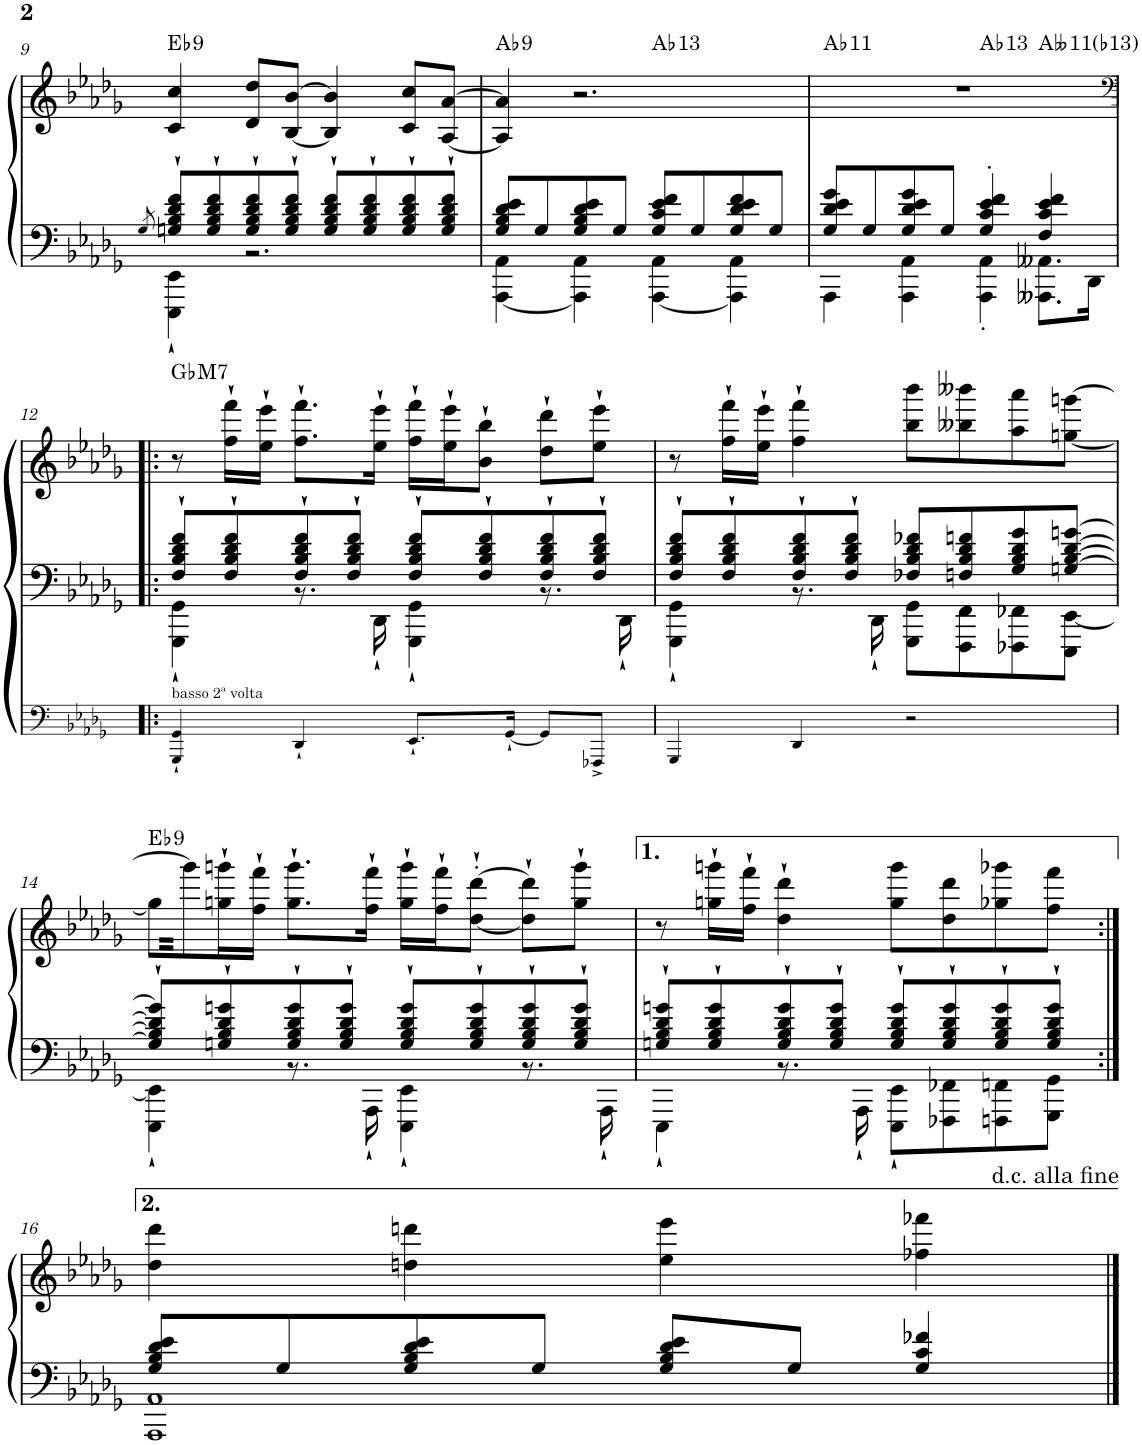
**kern	**kern	**kern	**harte
*part1	*part1	*part1	*part1
*staff3	*staff2	*staff1	*
*I"Piano	*	*	*
*I'Pno.	*	*	*
!!LO:PB:g=z
*clefG2	*clefF4	*clefG2	*
*k[b-e-a-d-g-]	*k[b-e-a-d-g-]	*k[b-e-a-d-g-]	*
*M4/4	*M4/4	*M4/4	*
=9	=9	=9	=9
.	8qG-/	.	.
*	*^	*	*
!	!	!	!	!LO:H:kt=9
1r	8Gn/` 8B-/` 8d-/` 8f/`L	4EEE-\` 4EE-\`	4c/ 4cc/	Eb:9
.	8G/` 8B-/` 8d-/` 8f/`	.	.	.
.	8G/` 8B-/` 8d-/` 8f/`	2.r	8d-/ 8dd-/L	.
.	8G/` 8B-/` 8d-/` 8f/`J	.	[8B-/ [8b-/J	.
.	8G/` 8B-/` 8d-/` 8f/`L	.	4B-/] 4b-/]	.
.	8G/` 8B-/` 8d-/` 8f/`	.	.	.
.	8G/` 8B-/` 8d-/` 8f/`	.	8c/ 8cc/L	.
.	8G/` 8B-/` 8d-/` 8f/`J	.	[8A-/ [8a-/J	.
=10	=10	=10	=10	=10
!	!	!	!	!LO:H:kt=9
*	*	*	*^	*
1r	8G-/ 8B-/ 8d-/ 8e-/L	[4AAA-\ 4AA-\	4A-/] 4a-/]	2ryy	Ab:9
.	8G-/	.	.	.	.
.	8G-/ 8B-/ 8d-/ 8e-/	4AAA-\] 4AA-\	2.r	.	.
.	8G-/J	.	.	.	.
!	!	!	!	!	!LO:H:kt=13
.	8G-/ 8c/ 8e-/ 8f/L	[4AAA-\ 4AA-\	.	2ryy	Ab:9(11,13)
.	8G-/	.	.	.	.
.	8G-/ 8d-/ 8e-/ 8f/	4AAA-\] 4AA-\	.	.	.
.	8G-/J	.	.	.	.
=11	=11	=11	=11	=11	=11
!	!	!	!	!	!LO:H:kt=11
*	*	*	*	*^	*
1r	8G-/ 8d-/ 8e-/ 8g-/L	4AAA-\	1r	2ryy	2.ryy	Ab:9(11)
.	8G-/	.	.	.	.	.
.	8G-/ 8d-/ 8e-/ 8g-/	4AAA-\ 4AA-\	.	.	.	.
.	8G-/J	.	.	.	.	.
!	!	!	!	!	!	!LO:H:kt=13
.	4G-/' 4c/' 4e-/' 4f/'	4AAA-\' 4AA-\'	.	2ryy	.	Ab:9(11,13)
!	!	!	!	!	!	!LO:H:kt=11
.	4F/ 4c/ 4e-/ 4f/	8.AAA--X\ 8.AA--X\L	.	.	4ryy	Abb:9(11,b13)
.	.	16DD-\Jk	.	.	.	.
*	*	*	*v	*v	*v	*
!!LO:LB:g=z
=12!|:	=12!|:	=12!|:	=12!|:	=12!|:
*clefF4	*	*	*	*
*	*	*	*^	*
*	*	*	*	*^	*
!LO:TX:a:t=basso 2ª volta	!	!	!	!	!	!LO:H:kt=M7
*	*	*	*v	*v	*v	*
4GGG-/` 4GG-/`	8F/` 8B-/` 8d-/` 8f/`L	4GGG-\` 4GG-\`	8r	Gb:maj7
.	8F/` 8B-/` 8d-/` 8f/`	.	16ff\` 16fff\`LL	.
.	.	.	16ee-\` 16eee-\`JJ	.
4DD-`/	8F/` 8B-/` 8d-/` 8f/`	8.r	8.ff\` 8.fff\`L	.
.	8F/` 8B-/` 8d-/` 8f/`J	.	.	.
.	.	16DD-`\	16ee-\` 16eee-\`Jk	.
8.EE-`/L	8F/` 8B-/` 8d-/` 8f/`L	4GGG-\` 4GG-\`	16ff\` 16fff\`LL	.
.	.	.	16ee-\` 16eee-\`J	.
.	8F/` 8B-/` 8d-/` 8f/`	.	8b-\` 8bb-\`J	.
[16GG-`/Jk	.	.	.	.
8GG-/L]	8F/` 8B-/` 8d-/` 8f/`	8.r	8dd-\` 8ddd-\`L	.
8FFF-X^/J	8F/` 8B-/` 8d-/` 8f/`J	.	8ee-\` 8eee-\`J	.
.	.	16DD-`\	.	.
=13	=13	=13	=13	=13
4GGG-/	8F/` 8B-/` 8d-/` 8f/`L	4GGG-\` 4GG-\`	8r	.
.	8F/` 8B-/` 8d-/` 8f/`	.	16ff\` 16fff\`LL	.
.	.	.	16ee-\` 16eee-\`JJ	.
4DD-/	8F/` 8B-/` 8d-/` 8f/`	8.r	4ff\` 4fff\`	.
.	8F/` 8B-/` 8d-/` 8f/`J	.	.	.
.	.	16DD-`\	.	.
2r	8F-X/ 8B-/ 8d-/ 8f-X/L	8GGG-\ 8GG-\L	8bb-\ 8bbb-\L	.
.	8Fn/ 8B-/ 8d-/ 8fn/	8FFF\ 8FF\	8bb--X\ 8bbb--X\	.
.	8G-/ 8B-/ 8d-/ 8g-/	8FFF-X\ 8FF-X\	8aa-\ 8aaa-\	.
.	[8Gn/ [8B-/ [8d-/ [8gn/J	8EEE-\ [8EE-\J	[8ggn\ [8gggn\J	.
!!LO:LB:g=z
=14	=14	=14	=14	=14
!	!	!	!	!LO:H:kt=9
*	*	*	*tremolo	*
1r	8G/]` 8B-/]` 8d-/]` 8g/]`L	4EEE-\` 4EE-\]`	32gg\]LLL	Eb:9
.	.	.	32ggg\]	.
.	.	.	32gg\	.
.	.	.	32ggg\JJJ	.
*	*	*	*Xtremolo	*
.	8Gn/` 8B-/` 8d-/` 8gn/`	.	16ggn\` 16gggn\`L	.
.	.	.	.	.
.	.	.	16ff\` 16fff\`JJ	.
.	8G/` 8B-/` 8d-/` 8g/`	8.r	8.gg\` 8.ggg\`L	.
.	8G/` 8B-/` 8d-/` 8g/`J	.	.	.
.	.	16AAA-`\	16ff\` 16fff\`Jk	.
.	8G/` 8B-/` 8d-/` 8g/`L	4EEE-\` 4EE-\`	16gg\` 16ggg\`LL	.
.	.	.	16ff\` 16fff\`J	.
.	8G/` 8B-/` 8d-/` 8g/`	.	[8dd-\'` [8ddd-\'`J	.
.	8G/` 8B-/` 8d-/` 8g/`	8.r	8dd-\]` 8ddd-\]`L	.
.	8G/` 8B-/` 8d-/` 8g/`J	.	8gg\` 8ggg\`J	.
.	.	16AAA-`\	.	.
=15	=15	=15	=15	=15
1r	8Gn/` 8B-/` 8d-/` 8gn/`L	4EEE-`\	8r	.
.	8G/` 8B-/` 8d-/` 8g/`	.	16ggn\` 16gggn\`LL	.
.	.	.	16ff\` 16fff\`JJ	.
.	8G/` 8B-/` 8d-/` 8g/`	8.r	4dd-\` 4ddd-\`	.
.	8G/` 8B-/` 8d-/` 8g/`J	.	.	.
.	.	16AAA-`\	.	.
.	8G/` 8B-/` 8d-/` 8g/`L	8EEE-\` 8EE-\`L	8gg\ 8ggg\L	.
.	8G/` 8B-/` 8d-/` 8g/`	8FFF-X\ 8FF-X\	8dd-\ 8ddd-\	.
.	8G/` 8B-/` 8d-/` 8g/`	8FFFn\ 8FFn\	8gg-X\ 8ggg-X\	.
.	8G/` 8B-/` 8d-/` 8g/`J	8GGG-\ 8GG-\J	8ff\ 8fff\J	.
!!LO:LB:g=z
=16:|!	=16:|!	=16:|!	=16:|!	=16:|!
1r	8G-/ 8B-/ 8d-/ 8e-/L	1AAA- 1AA-	4dd-\ 4ddd-\	.
.	8G-/	.	.	.
.	8G-/ 8B-/ 8d-/ 8e-/	.	4ddn\ 4dddn\	.
.	8G-/J	.	.	.
.	8G-/ 8B-/ 8d-/ 8e-/L	.	4ee-\ 4eee-\	.
.	8G-/J	.	.	.
.	4G-/ 4c/ 4f-X/	.	4ff-X\ 4fff-X\	.
*	*v	*v	*	*
!	!	!LO:TX:a:t=d.c. alla fine	!
!	!LO:TX:a:t=d.c. alla fine	!	!
!LO:TX:a:t=d.c. alla fine	!	!	!
==	==	==	==
*-	*-	*-	*-
